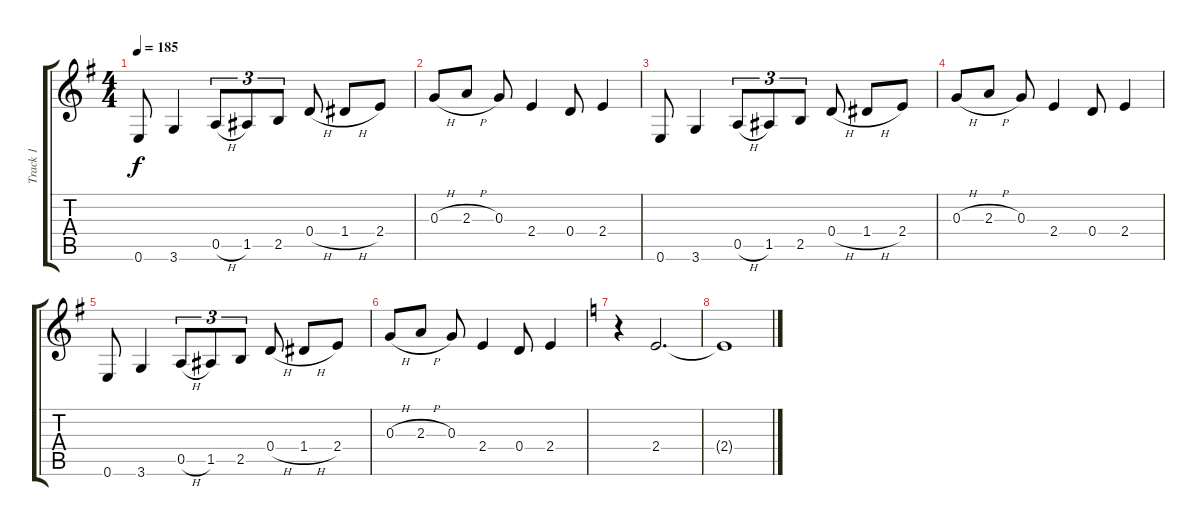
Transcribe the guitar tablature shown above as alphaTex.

\track ("Track 1" "Track 1") {instrument distortionguitar}
\staff {score tabs}
\tuning (E4 B3 G3 D3 A2 E2) {hide}
\ts (4 4)
\tempo 185
\clef g2
\ks g
0.6.8{dy f} 3.6.4 0.5{h}.8{tu (3 2)} 1.5.8{tu (3 2)} 2.5.8{tu (3 2)} 0.4{h}.8 1.4{h}.8 2.4.8 |
0.3{h}.8 2.3{h}.8 0.3.8 2.4.4 0.4.8 2.4.4 |
0.6.8 3.6.4 0.5{h}.8{tu (3 2)} 1.5.8{tu (3 2)} 2.5.8{tu (3 2)} 0.4{h}.8 1.4{h}.8 2.4.8 |
0.3{h}.8 2.3{h}.8 0.3.8 2.4.4 0.4.8 2.4.4 |
0.6.8 3.6.4 0.5{h}.8{tu (3 2)} 1.5.8{tu (3 2)} 2.5.8{tu (3 2)} 0.4{h}.8 1.4{h}.8 2.4.8 |
0.3{h}.8 2.3{h}.8 0.3.8 2.4.4 0.4.8 2.4.4 |
\ks c
r.4 2.4.2{d volume 0} |
2.4{t}.1
